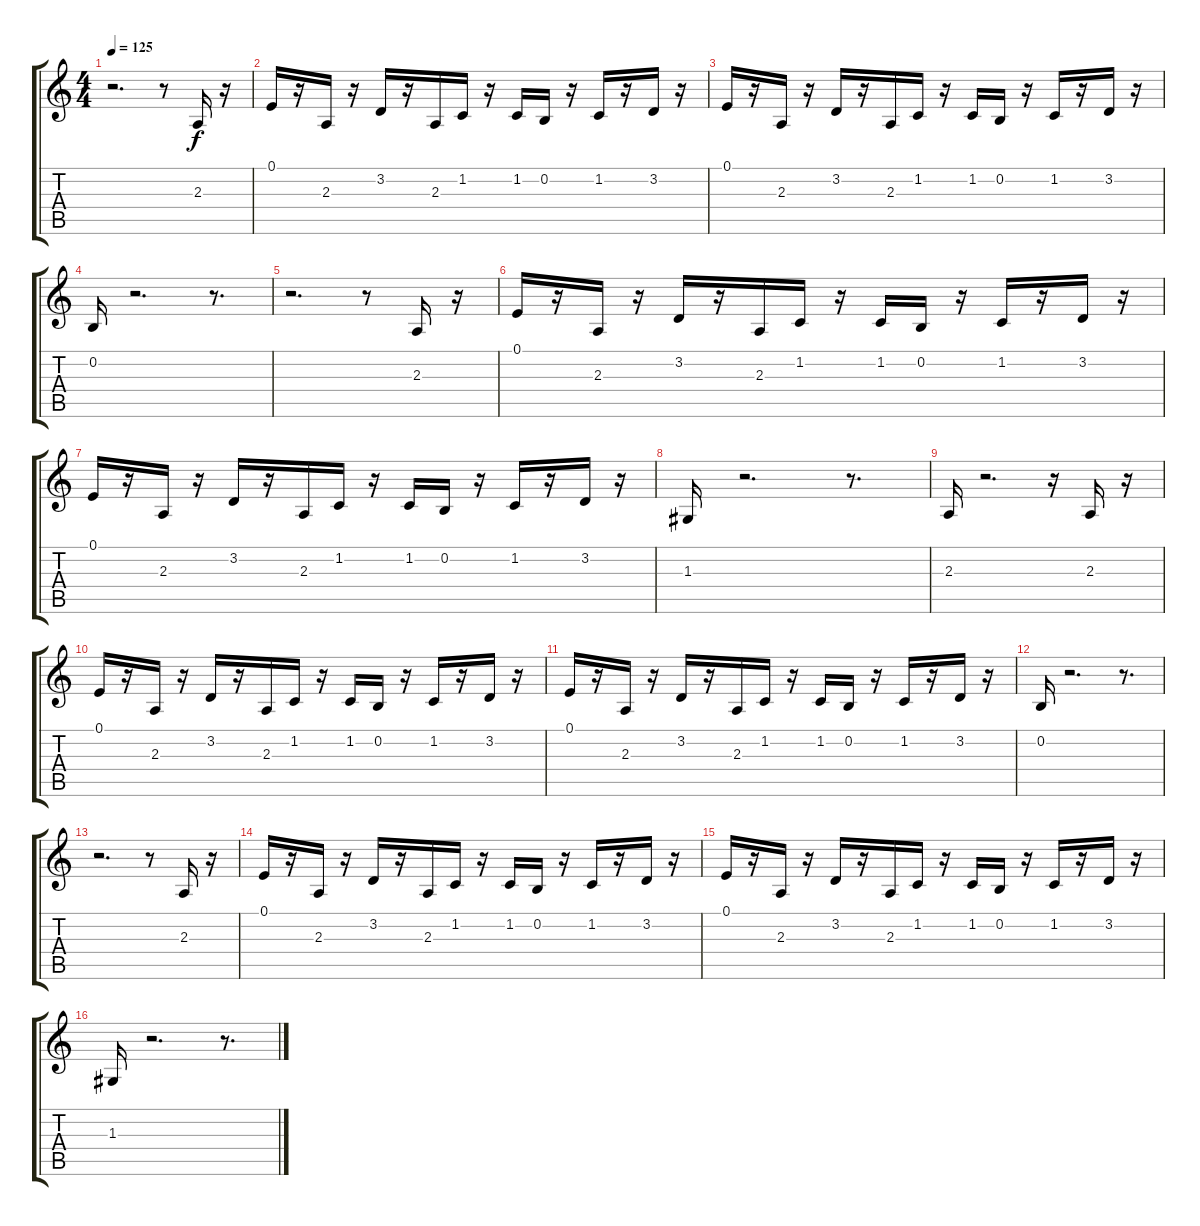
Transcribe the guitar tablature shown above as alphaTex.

\track "" {instrument marimba}
\staff {score tabs}
\tuning (E4 B3 G3 D3 A2 E2) {hide}
\ts (4 4)
\tempo 125
\clef g2
\ks c
r.2{d dy f} r.8 2.3.16 r.16 |
0.1.16 r.16 2.3.16 r.16 3.2.16 r.16 2.3.16 1.2.16 r.16 1.2.16 0.2.16 r.16 1.2.16 r.16 3.2.16 r.16 |
0.1.16 r.16 2.3.16 r.16 3.2.16 r.16 2.3.16 1.2.16 r.16 1.2.16 0.2.16 r.16 1.2.16 r.16 3.2.16 r.16 |
0.2.16 r.2{d} r.8{d} |
r.2{d} r.8 2.3.16 r.16 |
0.1.16 r.16 2.3.16 r.16 3.2.16 r.16 2.3.16 1.2.16 r.16 1.2.16 0.2.16 r.16 1.2.16 r.16 3.2.16 r.16 |
0.1.16 r.16 2.3.16 r.16 3.2.16 r.16 2.3.16 1.2.16 r.16 1.2.16 0.2.16 r.16 1.2.16 r.16 3.2.16 r.16 |
1.3.16 r.2{d} r.8{d} |
2.3.16 r.2{d} r.16 2.3.16 r.16 |
0.1.16 r.16 2.3.16 r.16 3.2.16 r.16 2.3.16 1.2.16 r.16 1.2.16 0.2.16 r.16 1.2.16 r.16 3.2.16 r.16 |
0.1.16 r.16 2.3.16 r.16 3.2.16 r.16 2.3.16 1.2.16 r.16 1.2.16 0.2.16 r.16 1.2.16 r.16 3.2.16 r.16 |
0.2.16 r.2{d} r.8{d} |
r.2{d} r.8 2.3.16 r.16 |
0.1.16 r.16 2.3.16 r.16 3.2.16 r.16 2.3.16 1.2.16 r.16 1.2.16 0.2.16 r.16 1.2.16 r.16 3.2.16 r.16 |
0.1.16 r.16 2.3.16 r.16 3.2.16 r.16 2.3.16 1.2.16 r.16 1.2.16 0.2.16 r.16 1.2.16 r.16 3.2.16 r.16 |
1.3.16 r.2{d} r.8{d}
